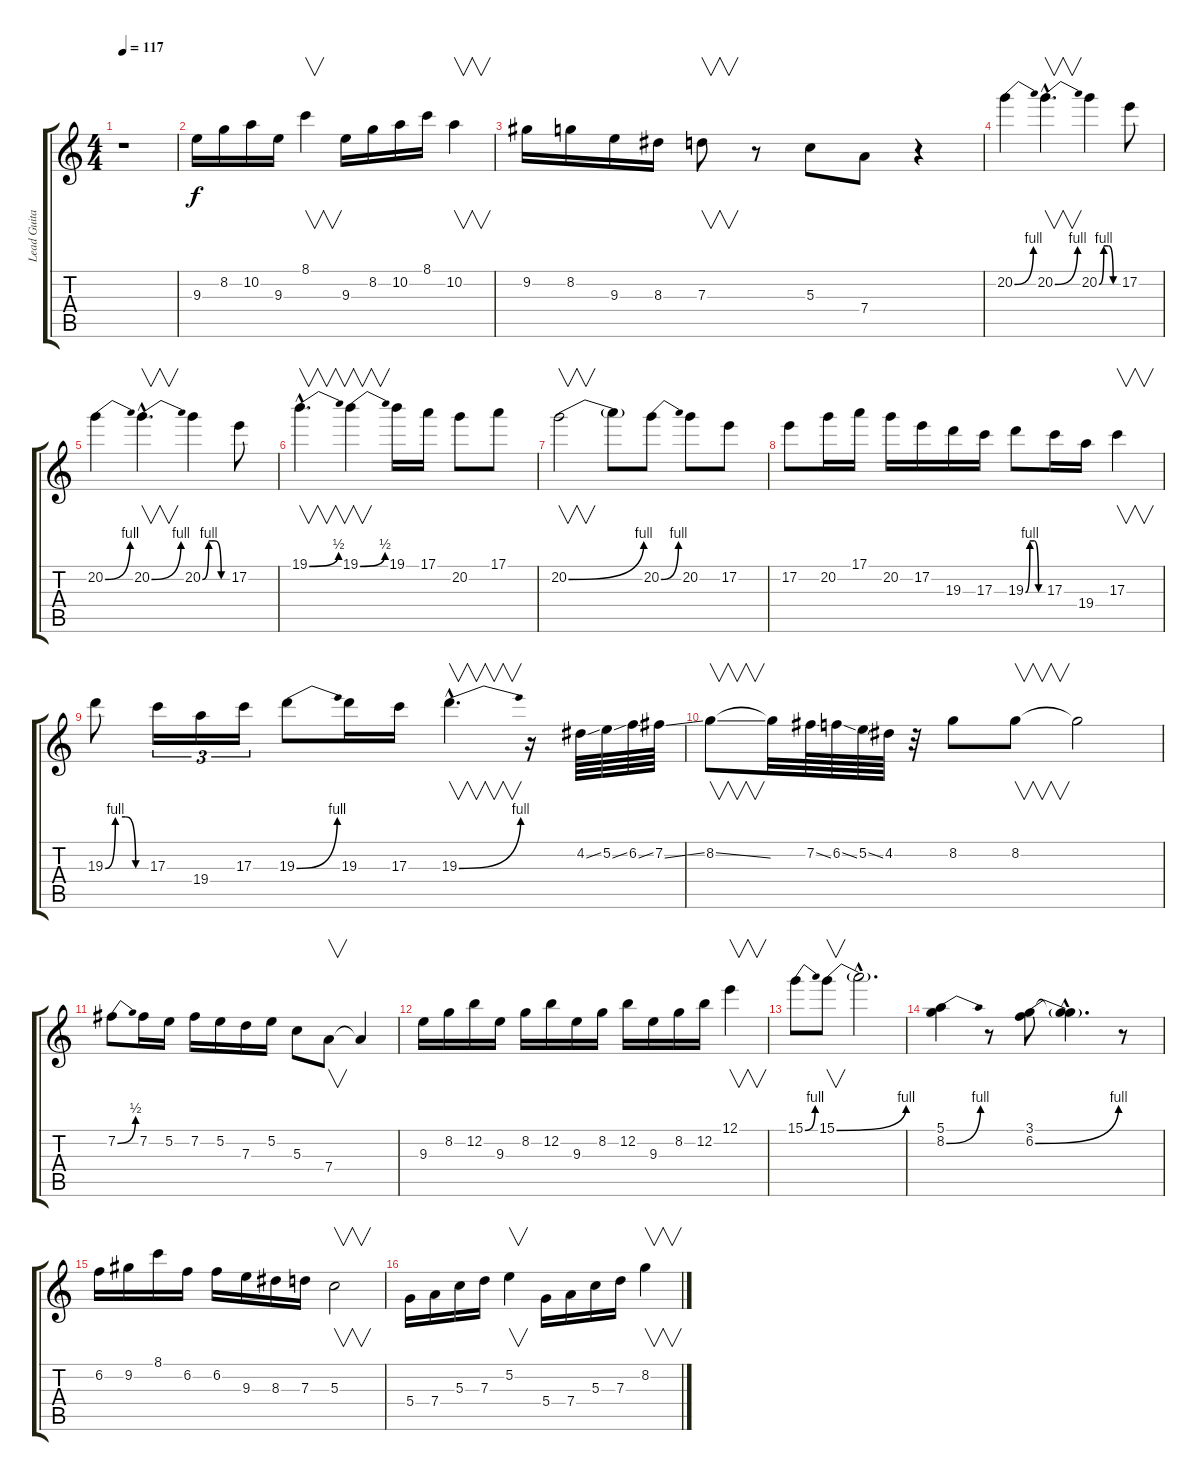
\track ("Lead Guitar" "Lead Guita") {instrument overdrivenguitar}
\staff {score tabs}
\tuning (E4 B3 G3 D3 A2 E2) {hide}
\ts (4 4)
\tempo 117
\clef g2
\ks c
r.1{dy f} |
9.3.16 8.2.16 10.2.16 9.3.16 8.1.4{v} 9.3.16 8.2.16 10.2.16 8.1.16 10.2.4{v} |
9.2.16 8.2.16 9.3.16 8.3.16 7.3.8{v} r.8 5.3.8 7.4.8 r.4 |
20.2{be (bend 0 0 60 4)}.4 20.2{be (bend 0 0 60 4) hac}.4{v d} 20.2{be (custom 0 0 15 4 30 4 45 0 60 0)}.4 17.2.8 |
20.2{be (bend 0 0 60 4)}.4 20.2{be (bend 0 0 60 4) hac}.4{v d} 20.2{be (custom 0 0 15 4 30 4 45 0 60 0)}.4 17.2.8 |
19.1{be (bend 0 0 60 2) hac}.4{v d} 19.1{be (bend 0 0 60 2)}.4{v} 19.1.16 17.1.16 20.2.8 17.1.8 |
20.2{be (bend 0 0 60 4)}.2{v} 20.2{t}.8 20.2{be (bend 0 0 60 4)}.8 20.2.8 17.2.8 |
17.2.8 20.2.16 17.1.16 20.2.16 17.2.16 19.3.16 17.3.16 19.3{be (custom 0 0 15 4 30 4 45 0 60 0)}.8 17.3.16 19.4.16 17.3.4{v} |
19.3{be (custom 0 0 15 4 30 4 45 0 60 0)}.8 17.3.16{tu (3 2)} 19.4.16{tu (3 2)} 17.3.16{tu (3 2)} 19.3{be (bend 0 0 60 4)}.8 19.3.16 17.3.16 19.3{be (bend 0 0 60 4) hac}.4{v d} r.16 4.2{ss}.64 5.2{ss}.64 6.2{ss}.64 7.2{ss}.64 |
8.2{ss}.8{v} 8.2{t}.32 7.2{ss}.64 6.2{ss}.64 5.2{ss}.64 4.2.64 r.32 8.2.8 8.2.8{v} 8.2{t}.2 |
7.2{be (bend 0 0 60 2)}.8 7.2.16 5.2.16 7.2.16 5.2.16 7.3.16 5.2.16 5.3.8 7.4.8{v} 7.4{t}.4 |
9.3.16 8.2.16 12.2.16 9.3.16 8.2.16 12.2.16 9.3.16 8.2.16 12.2.16 9.3.16 8.2.16 12.2.16 12.1.4{v} |
15.1{be (bend 0 0 60 4)}.8 15.1{be (bend 0 0 60 4)}.8{v} 15.1{hac t}.2{d} |
(5.1 8.2{be (bend 0 0 60 4)}).4 r.8 (3.1 6.2{be (bend 0 0 60 4)}).8 (3.1{hac t} 6.2{hac t}).4{d} r.8 |
6.2.16 9.2.16 8.1.16 6.2.16 6.2.16 9.3.16 8.3.16 7.3.16 5.3.2{v} |
5.4.16 7.4.16 5.3.16 7.3.16 5.2.4{v} 5.4.16 7.4.16 5.3.16 7.3.16 8.2.4{v}
